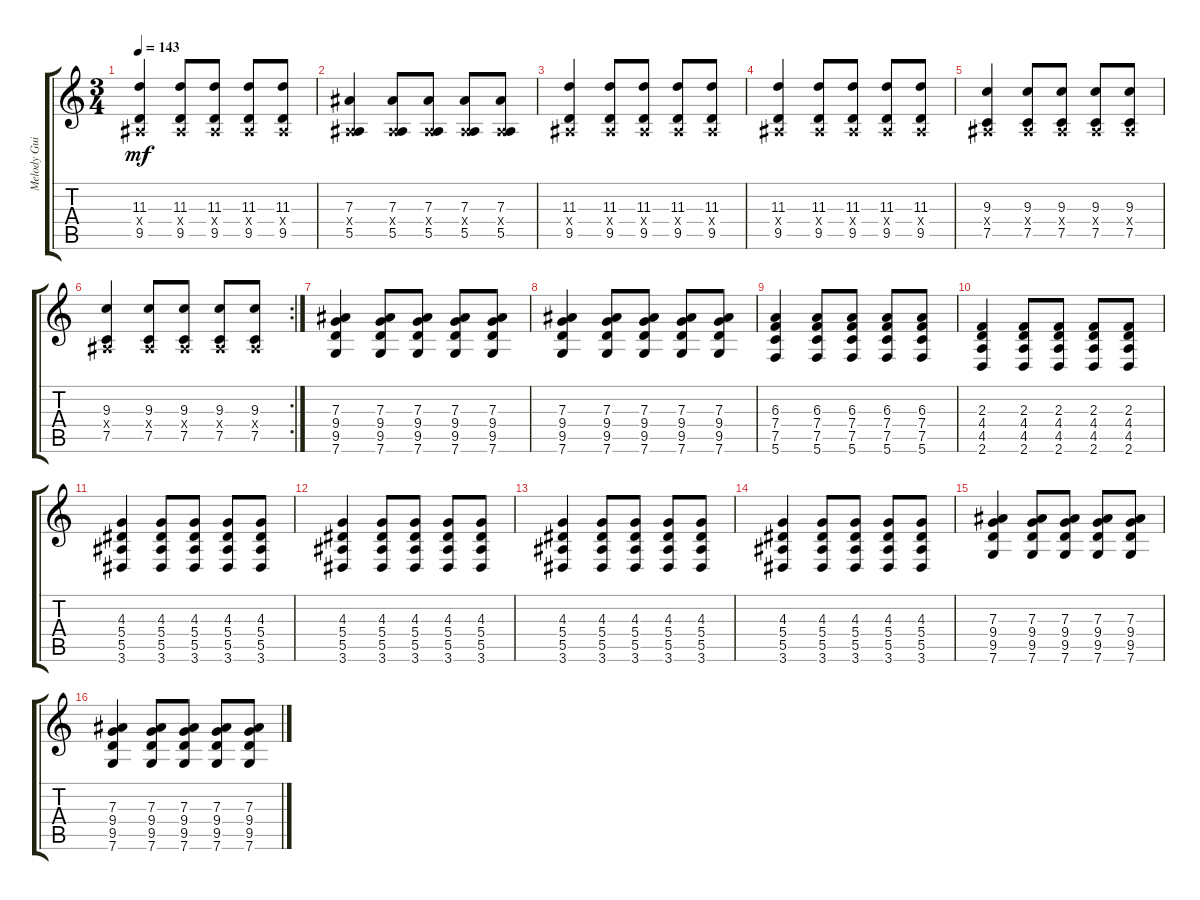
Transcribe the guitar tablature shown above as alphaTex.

\track ("Melody Guitar" "Melody Gui") {instrument distortionguitar}
\staff {score tabs}
\tuning (C4 G3 Eb3 Bb2 F2 C2) {hide}
\ts (3 4)
\tempo 143
\clef g2
\ks c
(11.3 0.4{x} 9.5).4{dy mf} (11.3 0.4{x} 9.5).8 (11.3 0.4{x} 9.5).8 (11.3 0.4{x} 9.5).8 (11.3 0.4{x} 9.5).8 |
(7.3 0.4{x} 5.5).4 (7.3 0.4{x} 5.5).8 (7.3 0.4{x} 5.5).8 (7.3 0.4{x} 5.5).8 (7.3 0.4{x} 5.5).8 |
(11.3 0.4{x} 9.5).4 (11.3 0.4{x} 9.5).8 (11.3 0.4{x} 9.5).8 (11.3 0.4{x} 9.5).8 (11.3 0.4{x} 9.5).8 |
(11.3 0.4{x} 9.5).4 (11.3 0.4{x} 9.5).8 (11.3 0.4{x} 9.5).8 (11.3 0.4{x} 9.5).8 (11.3 0.4{x} 9.5).8 |
(9.3 0.4{x} 7.5).4 (9.3 0.4{x} 7.5).8 (9.3 0.4{x} 7.5).8 (9.3 0.4{x} 7.5).8 (9.3 0.4{x} 7.5).8 |
\rc 2
(9.3 0.4{x} 7.5).4 (9.3 0.4{x} 7.5).8 (9.3 0.4{x} 7.5).8 (9.3 0.4{x} 7.5).8 (9.3 0.4{x} 7.5).8 |
(7.3 9.4 9.5 7.6).4 (7.3 9.4 9.5 7.6).8 (7.3 9.4 9.5 7.6).8 (7.3 9.4 9.5 7.6).8 (7.3 9.4 9.5 7.6).8 |
(7.3 9.4 9.5 7.6).4 (7.3 9.4 9.5 7.6).8 (7.3 9.4 9.5 7.6).8 (7.3 9.4 9.5 7.6).8 (7.3 9.4 9.5 7.6).8 |
(6.3 7.4 7.5 5.6).4 (6.3 7.4 7.5 5.6).8 (6.3 7.4 7.5 5.6).8 (6.3 7.4 7.5 5.6).8 (6.3 7.4 7.5 5.6).8 |
(2.3 4.4 4.5 2.6).4 (2.3 4.4 4.5 2.6).8 (2.3 4.4 4.5 2.6).8 (2.3 4.4 4.5 2.6).8 (2.3 4.4 4.5 2.6).8 |
(4.3 5.4 5.5 3.6).4 (4.3 5.4 5.5 3.6).8 (4.3 5.4 5.5 3.6).8 (4.3 5.4 5.5 3.6).8 (4.3 5.4 5.5 3.6).8 |
(4.3 5.4 5.5 3.6).4 (4.3 5.4 5.5 3.6).8 (4.3 5.4 5.5 3.6).8 (4.3 5.4 5.5 3.6).8 (4.3 5.4 5.5 3.6).8 |
(4.3 5.4 5.5 3.6).4 (4.3 5.4 5.5 3.6).8 (4.3 5.4 5.5 3.6).8 (4.3 5.4 5.5 3.6).8 (4.3 5.4 5.5 3.6).8 |
(4.3 5.4 5.5 3.6).4 (4.3 5.4 5.5 3.6).8 (4.3 5.4 5.5 3.6).8 (4.3 5.4 5.5 3.6).8 (4.3 5.4 5.5 3.6).8 |
(7.3 9.4 9.5 7.6).4 (7.3 9.4 9.5 7.6).8 (7.3 9.4 9.5 7.6).8 (7.3 9.4 9.5 7.6).8 (7.3 9.4 9.5 7.6).8 |
(7.3 9.4 9.5 7.6).4 (7.3 9.4 9.5 7.6).8 (7.3 9.4 9.5 7.6).8 (7.3 9.4 9.5 7.6).8 (7.3 9.4 9.5 7.6).8
